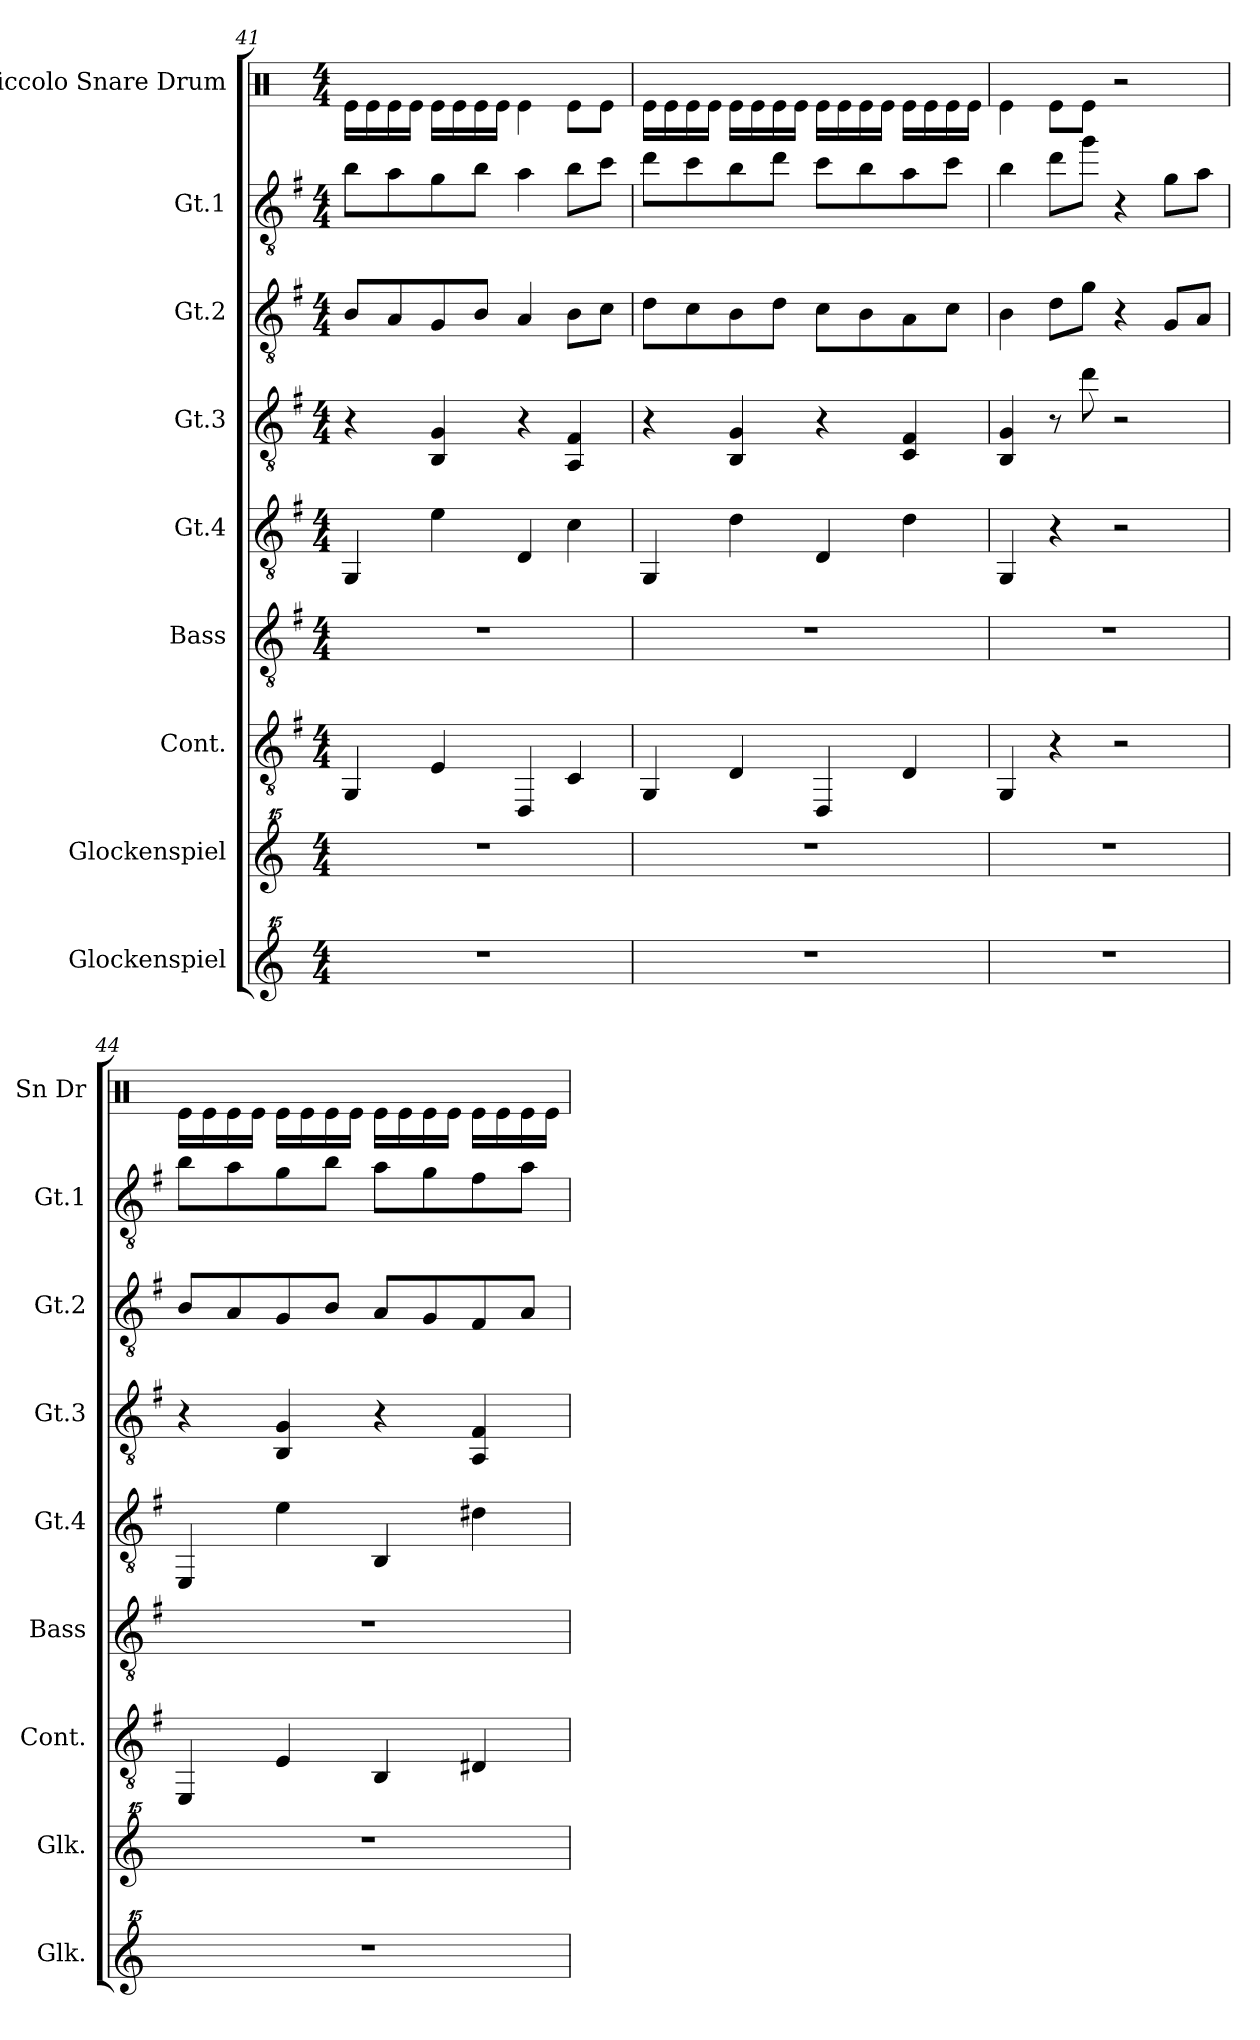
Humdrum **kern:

**kern	**kern	**kern	**kern	**kern	**kern	**kern	**kern	**kern
*part9	*part8	*part7	*part6	*part5	*part4	*part3	*part2	*part1
*staff9	*staff8	*staff7	*staff6	*staff5	*staff4	*staff3	*staff2	*staff1
*I"Glockenspiel	*I"Glockenspiel	*I"Cont.	*I"Bass	*I"Gt.4	*I"Gt.3	*I"Gt.2	*I"Gt.1	*I"Piccolo Snare Drum
*I'Glk.	*I'Glk.	*I'Cont.	*I'Bass	*I'Gt.4	*I'Gt.3	*I'Gt.2	*I'Gt.1	*I'Sn Dr
!!LO:PB:g=z
*clefG^^2	*clefG^^2	*clefGv2	*clefGv2	*clefGv2	*clefGv2	*clefGv2	*clefGv2	*clefX
*k[]	*k[]	*k[f#]	*k[f#]	*k[f#]	*k[f#]	*k[f#]	*k[f#]	*k[]
*M4/4	*M4/4	*M4/4	*M4/4	*M4/4	*M4/4	*M4/4	*M4/4	*M4/4
=41	=41	=41	=41	=41	=41	=41	=41	=41
1r	1r	4GG/	1r	4GG/	4r	8B/L	8b\L	16Re\LL
.	.	.	.	.	.	.	.	16Re\
.	.	.	.	.	.	8A/	8a\	16Re\
.	.	.	.	.	.	.	.	16Re\JJ
.	.	4E/	.	4e\	4BB/ 4G/	8G/	8g\	16Re\LL
.	.	.	.	.	.	.	.	16Re\
.	.	.	.	.	.	8B/J	8b\J	16Re\
.	.	.	.	.	.	.	.	16Re\JJ
.	.	4DD/	.	4D/	4r	4A/	4a\	4Re\
.	.	4C/	.	4c\	4AA/ 4F#/	8B\L	8b\L	8Re\L
.	.	.	.	.	.	8c\J	8cc\J	8Re\J
=42	=42	=42	=42	=42	=42	=42	=42	=42
1r	1r	4GG/	1r	4GG/	4r	8d\L	8dd\L	16Re\LL
.	.	.	.	.	.	.	.	16Re\
.	.	.	.	.	.	8c\	8cc\	16Re\
.	.	.	.	.	.	.	.	16Re\JJ
.	.	4D/	.	4d\	4BB/ 4G/	8B\	8b\	16Re\LL
.	.	.	.	.	.	.	.	16Re\
.	.	.	.	.	.	8d\J	8dd\J	16Re\
.	.	.	.	.	.	.	.	16Re\JJ
.	.	4DD/	.	4D/	4r	8c\L	8cc\L	16Re\LL
.	.	.	.	.	.	.	.	16Re\
.	.	.	.	.	.	8B\	8b\	16Re\
.	.	.	.	.	.	.	.	16Re\JJ
.	.	4D/	.	4d\	4C/ 4F#/	8A\	8a\	16Re\LL
.	.	.	.	.	.	.	.	16Re\
.	.	.	.	.	.	8c\J	8cc\J	16Re\
.	.	.	.	.	.	.	.	16Re\JJ
=43	=43	=43	=43	=43	=43	=43	=43	=43
1r	1r	4GG/	1r	4GG/	4BB/ 4G/	4B\	4b\	4Re\
.	.	4r	.	4r	8r	8d\L	8dd\L	8Re\L
.	.	.	.	.	8dd\	8g\J	8gg\J	8Re\J
.	.	2r	.	2r	2r	4r	4r	2r
.	.	.	.	.	.	8G/L	8g\L	.
.	.	.	.	.	.	8A/J	8a\J	.
!!LO:PB:g=z
=44	=44	=44	=44	=44	=44	=44	=44	=44
1r	1r	4EE/	1r	4EE/	4r	8B/L	8b\L	16Re\LL
.	.	.	.	.	.	.	.	16Re\
.	.	.	.	.	.	8A/	8a\	16Re\
.	.	.	.	.	.	.	.	16Re\JJ
.	.	4E/	.	4e\	4BB/ 4G/	8G/	8g\	16Re\LL
.	.	.	.	.	.	.	.	16Re\
.	.	.	.	.	.	8B/J	8b\J	16Re\
.	.	.	.	.	.	.	.	16Re\JJ
.	.	4BB/	.	4BB/	4r	8A/L	8a\L	16Re\LL
.	.	.	.	.	.	.	.	16Re\
.	.	.	.	.	.	8G/	8g\	16Re\
.	.	.	.	.	.	.	.	16Re\JJ
.	.	4D#X/	.	4d#X\	4AA/ 4F#/	8F#/	8f#\	16Re\LL
.	.	.	.	.	.	.	.	16Re\
.	.	.	.	.	.	8A/J	8a\J	16Re\
.	.	.	.	.	.	.	.	16Re\JJ
=	=	=	=	=	=	=	=	=
*-	*-	*-	*-	*-	*-	*-	*-	*-
